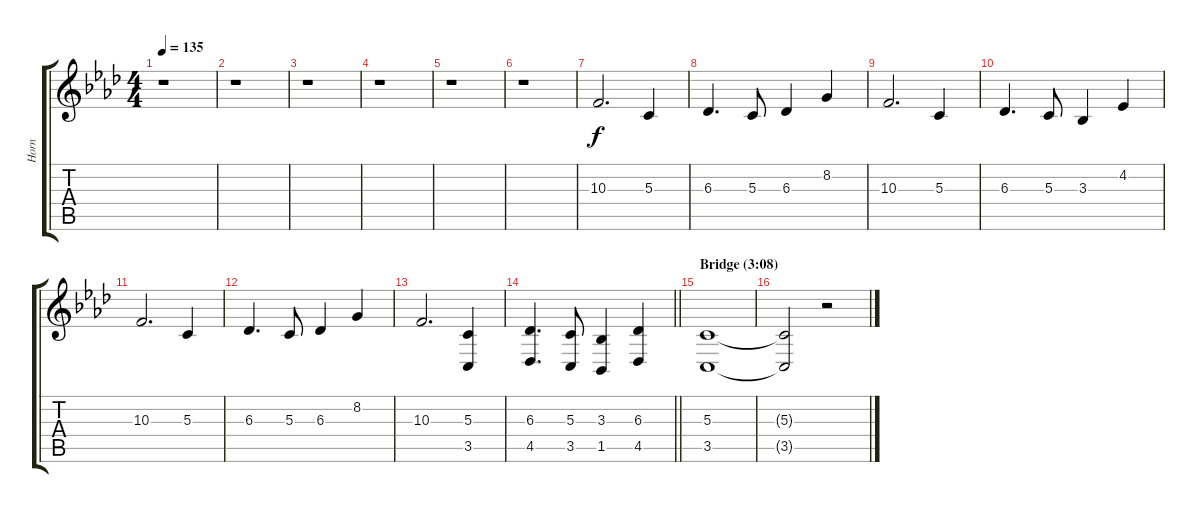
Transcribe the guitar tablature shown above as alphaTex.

\track ("Horn" "Horn") {instrument frenchhorn}
\staff {score tabs}
\tuning (E4 B3 G3 D3 A2 E2) {hide}
\ts (4 4)
\tempo 135
\clef g2
\ks fminor
r.1{dy mf} |
r.1 |
r.1 |
r.1 |
r.1 |
r.1 |
10.3.2{d dy f volume 11} 5.3.4 |
6.3.4{d} 5.3.8 6.3.4 8.2.4 |
10.3.2{d} 5.3.4 |
6.3.4{d} 5.3.8 3.3.4 4.2.4 |
10.3.2{d} 5.3.4 |
6.3.4{d} 5.3.8 6.3.4 8.2.4 |
10.3.2{d} (5.3 3.5).4 |
\barLineRight lightlight
(6.3 4.5).4{d} (5.3 3.5).8 (3.3 1.5).4 (6.3 4.5).4 |
\section ("" "Bridge (3:08)")
(5.3 3.5).1{volume 0} |
(5.3{t} 3.5{t}).2 r.2
